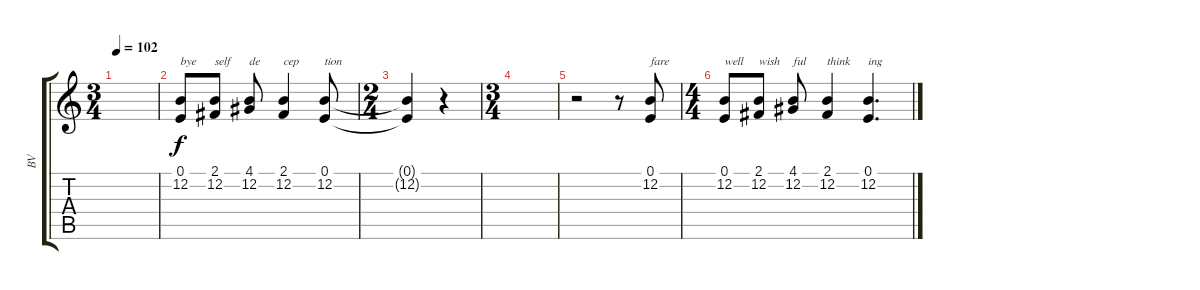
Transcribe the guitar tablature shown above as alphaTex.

\track ("BV" "BV") {instrument brightacousticpiano}
\staff {score tabs}
\tuning (E4 B3 G3 D3 A2 E2) {hide}
\ts (3 4)
\tempo 102
\clef g2
\ks c
|
(0.1 12.2).8{txt "bye"} (2.1 12.2).8{txt "self"} (4.1 12.2).8{txt "de"} (2.1 12.2).4{txt "cep"} (0.1 12.2).8{txt "tion"} |
\ts (2 4)
(0.1{t} 12.2{t}).4 r.4 |
\ts (3 4)
|
r.2 r.8 (0.1 12.2).8{txt "fare"} |
\ts (4 4)
(0.1 12.2).8{txt "well"} (2.1 12.2).8{txt "wish"} (4.1 12.2).8{txt "ful"} (2.1 12.2).4{txt "think"} (0.1 12.2).4{d txt "ing"}
